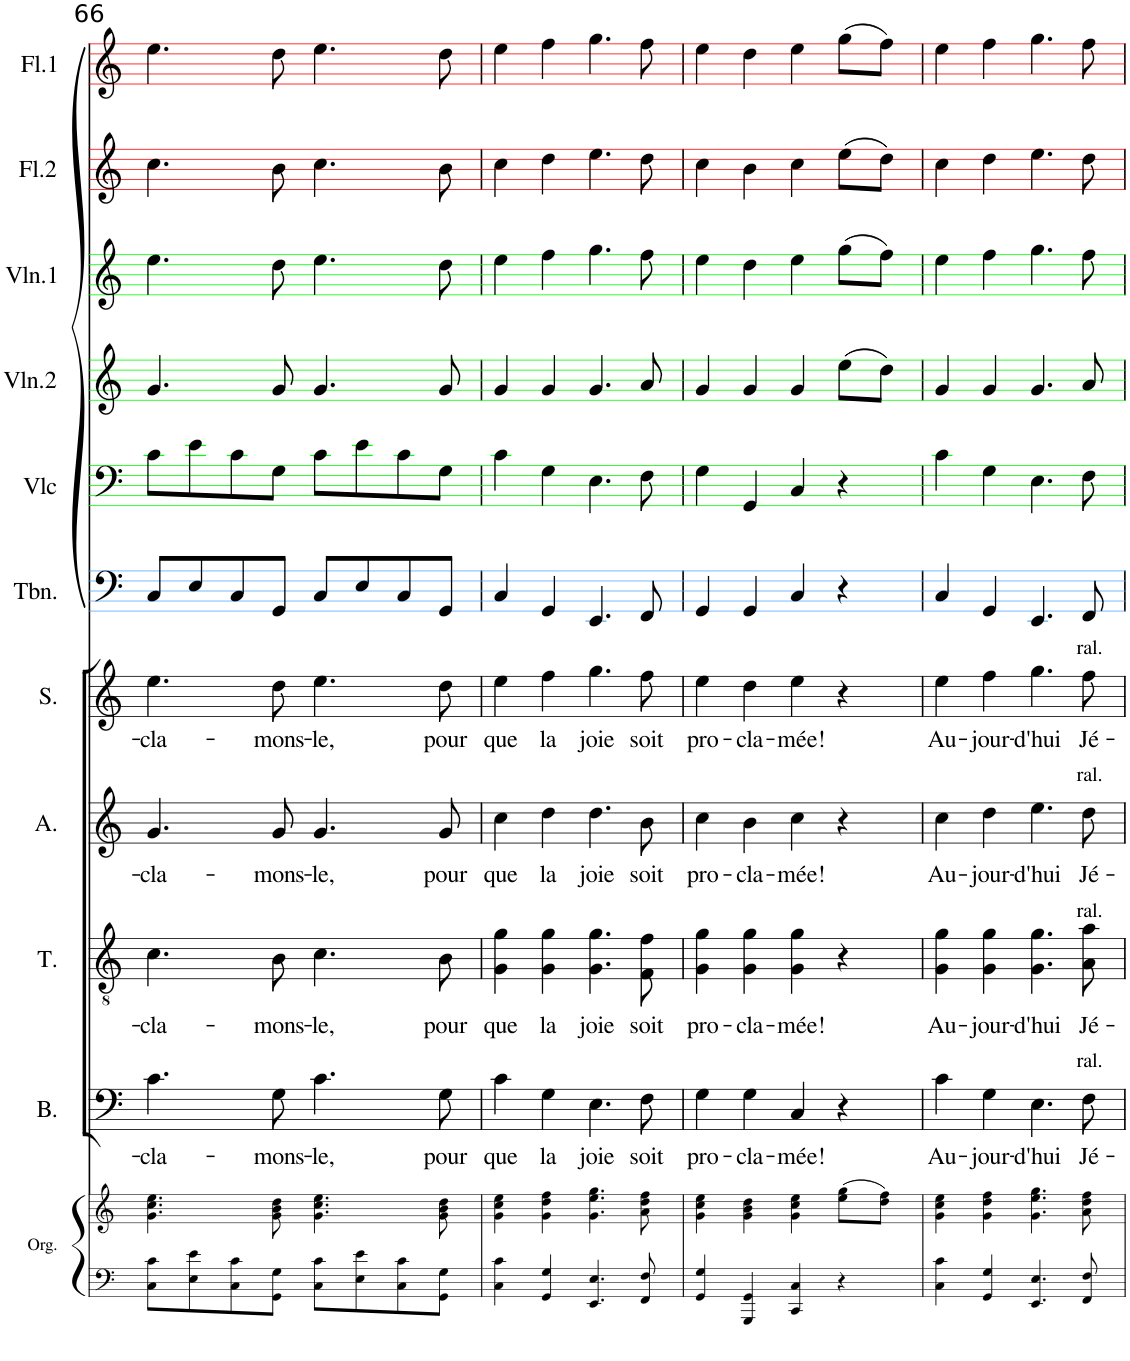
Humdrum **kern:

**kern	**kern	**kern	**text	**kern	**text	**kern	**text	**kern	**text	**kern	**kern	**kern	**kern	**kern	**kern
*part11	*part11	*part10	*part10	*part9	*part9	*part8	*part8	*part7	*part7	*part6	*part5	*part4	*part3	*part2	*part1
*staff12	*staff11	*staff10	*staff10	*staff9	*staff9	*staff8	*staff8	*staff7	*staff7	*staff6	*staff5	*staff4	*staff3	*staff2	*staff1
*I"Orgue	*	*I"Bass	*	*I"Ténor	*	*I"Alto	*	*I"Soprano	*	*I"Trombone	*I"Violoncelle	*I"Violon 2	*I"Violon 1	*I"Flûte 2	*I"Flûte 1
*I'Org.	*	*I'B.	*	*I'T.	*	*I'A.	*	*I'S.	*	*I'Tbn.	*I'Vlc	*I'Vln.2	*I'Vln.1	*I'Fl.2	*I'Fl.1
!!LO:PB:g=z
*clefF4	*clefG2	*clefF4	*	*clefGv2	*	*clefG2	*	*clefG2	*	*clefF4	*clefF4	*clefG2	*clefG2	*clefG2	*clefG2
*k[]	*k[]	*k[]	*	*k[]	*	*k[]	*	*k[]	*	*k[]	*k[]	*k[]	*k[]	*k[]	*k[]
*M4/4	*M4/4	*M4/4	*	*M4/4	*	*M4/4	*	*M4/4	*	*M4/4	*M4/4	*M4/4	*M4/4	*M4/4	*M4/4
*met(c)	*met(c)	*met(c)	*	*met(c)	*	*met(c)	*	*met(c)	*	*met(c)	*met(c)	*met(c)	*met(c)	*met(c)	*met(c)
=66	=66	=66	=66	=66	=66	=66	=66	=66	=66	=66	=66	=66	=66	=66	=66
!	!	!	!LO:LY:b	!	!LO:LY:b	!	!LO:LY:b	!	!LO:LY:b	!	!	!	!	!	!
8C\ 8c\L	4.g\ 4.cc\ 4.ee\	4.c\	-cla-	4.c\	-cla-	4.g/	-cla-	4.ee\	-cla-	8C/L	8c\L	4.g/	4.ee\	4.cc\	4.ee\
8E\ 8e\	.	.	.	.	.	.	.	.	.	8E/	8e\	.	.	.	.
8C\ 8c\	.	.	.	.	.	.	.	.	.	8C/	8c\	.	.	.	.
!	!	!	!LO:LY:b	!	!LO:LY:b	!	!LO:LY:b	!	!LO:LY:b	!	!	!	!	!	!
8GG\ 8G\J	8g\ 8b\ 8dd\	8G\	-mons-	8B\	-mons-	8g/	-mons-	8dd\	-mons-	8GG/J	8G\J	8g/	8dd\	8b\	8dd\
!	!	!	!LO:LY:b	!	!LO:LY:b	!	!LO:LY:b	!	!LO:LY:b	!	!	!	!	!	!
8C\ 8c\L	4.g\ 4.cc\ 4.ee\	4.c\	-le,	4.c\	-le,	4.g/	-le,	4.ee\	-le,	8C/L	8c\L	4.g/	4.ee\	4.cc\	4.ee\
8E\ 8e\	.	.	.	.	.	.	.	.	.	8E/	8e\	.	.	.	.
8C\ 8c\	.	.	.	.	.	.	.	.	.	8C/	8c\	.	.	.	.
!	!	!	!LO:LY:b	!	!LO:LY:b	!	!LO:LY:b	!	!LO:LY:b	!	!	!	!	!	!
8GG\ 8G\J	8g\ 8b\ 8dd\	8G\	pour	8B\	pour	8g/	pour	8dd\	pour	8GG/J	8G\J	8g/	8dd\	8b\	8dd\
=67	=67	=67	=67	=67	=67	=67	=67	=67	=67	=67	=67	=67	=67	=67	=67
!	!	!	!LO:LY:b	!	!LO:LY:b	!	!LO:LY:b	!	!LO:LY:b	!	!	!	!	!	!
4C\ 4c\	4g\ 4cc\ 4ee\	4c\	que	4G\ 4g\	que	4cc\	que	4ee\	que	4C/	4c\	4g/	4ee\	4cc\	4ee\
!	!	!	!LO:LY:b	!	!LO:LY:b	!	!LO:LY:b	!	!LO:LY:b	!	!	!	!	!	!
4GG/ 4G/	4g\ 4dd\ 4ff\	4G\	la	4G\ 4g\	la	4dd\	la	4ff\	la	4GG/	4G\	4g/	4ff\	4dd\	4ff\
!	!	!	!LO:LY:b	!	!LO:LY:b	!	!LO:LY:b	!	!LO:LY:b	!	!	!	!	!	!
4.EE/ 4.E/	4.g\ 4.ee\ 4.gg\	4.E\	joie	4.G\ 4.g\	joie	4.dd\	joie	4.gg\	joie	4.EE/	4.E\	4.g/	4.gg\	4.ee\	4.gg\
!	!	!	!LO:LY:b	!	!LO:LY:b	!	!LO:LY:b	!	!LO:LY:b	!	!	!	!	!	!
8FF/ 8F/	8a\ 8dd\ 8ff\	8F\	soit	8F\ 8f\	soit	8b\	soit	8ff\	soit	8FF/	8F\	8a/	8ff\	8dd\	8ff\
=68	=68	=68	=68	=68	=68	=68	=68	=68	=68	=68	=68	=68	=68	=68	=68
!	!	!	!LO:LY:b	!	!LO:LY:b	!	!LO:LY:b	!	!LO:LY:b	!	!	!	!	!	!
4GG/ 4G/	4g\ 4cc\ 4ee\	4G\	pro-	4G\ 4g\	pro-	4cc\	pro-	4ee\	pro-	4GG/	4G\	4g/	4ee\	4cc\	4ee\
!	!	!	!LO:LY:b	!	!LO:LY:b	!	!LO:LY:b	!	!LO:LY:b	!	!	!	!	!	!
4GGG/ 4GG/	4g\ 4b\ 4dd\	4G\	-cla-	4G\ 4g\	-cla-	4b\	-cla-	4dd\	-cla-	4GG/	4GG/	4g/	4dd\	4b\	4dd\
!	!	!	!LO:LY:b	!	!LO:LY:b	!	!LO:LY:b	!	!LO:LY:b	!	!	!	!	!	!
4CC/ 4C/	4g\ 4cc\ 4ee\	4C/	-mée!	4G\ 4g\	-mée!	4cc\	-mée!	4ee\	-mée!	4C/	4C/	4g/	4ee\	4cc\	4ee\
4r	(8ee\ 8gg\L	4r	.	4r	.	4r	.	4r	.	4r	4r	(8ee\L	(8gg\L	(8ee\L	(8gg\L
.	8dd\ 8ff\J)	.	.	.	.	.	.	.	.	.	.	8dd\J)	8ff\J)	8dd\J)	8ff\J)
=69	=69	=69	=69	=69	=69	=69	=69	=69	=69	=69	=69	=69	=69	=69	=69
!	!	!	!LO:LY:b	!	!LO:LY:b	!	!LO:LY:b	!	!LO:LY:b	!	!	!	!	!	!
4C\ 4c\	4g\ 4cc\ 4ee\	4c\	Au-	4G\ 4g\	Au-	4cc\	Au-	4ee\	Au-	4C/	4c\	4g/	4ee\	4cc\	4ee\
!	!	!	!LO:LY:b	!	!LO:LY:b	!	!LO:LY:b	!	!LO:LY:b	!	!	!	!	!	!
4GG/ 4G/	4g\ 4dd\ 4ff\	4G\	-jour-	4G\ 4g\	-jour-	4dd\	-jour-	4ff\	-jour-	4GG/	4G\	4g/	4ff\	4dd\	4ff\
!	!	!	!LO:LY:b	!	!LO:LY:b	!	!LO:LY:b	!	!LO:LY:b	!	!	!	!	!	!
4.EE/ 4.E/	4.g\ 4.ee\ 4.gg\	4.E\	-d'hui	4.G\ 4.g\	-d'hui	4.ee\	-d'hui	4.gg\	-d'hui	4.EE/	4.E\	4.g/	4.gg\	4.ee\	4.gg\
!	!	!	!	!	!	!	!	!LO:TX:a:t=ral.	!	!	!	!	!	!	!
!	!	!	!	!	!	!LO:TX:a:t=ral.	!	!	!	!	!	!	!	!	!
!	!	!	!	!LO:TX:a:t=ral.	!	!	!	!	!	!	!	!	!	!	!
!	!	!LO:TX:a:t=ral.	!	!	!	!	!	!	!	!	!	!	!	!	!
!	!	!	!LO:LY:b	!	!LO:LY:b	!	!LO:LY:b	!	!LO:LY:b	!	!	!	!	!	!
8FF/ 8F/	8a\ 8dd\ 8ff\	8F\	Jé-	8A\ 8a\	Jé-	8dd\	Jé-	8ff\	Jé-	8FF/	8F\	8a/	8ff\	8dd\	8ff\
=	=	=	=	=	=	=	=	=	=	=	=	=	=	=	=
*-	*-	*-	*-	*-	*-	*-	*-	*-	*-	*-	*-	*-	*-	*-	*-
